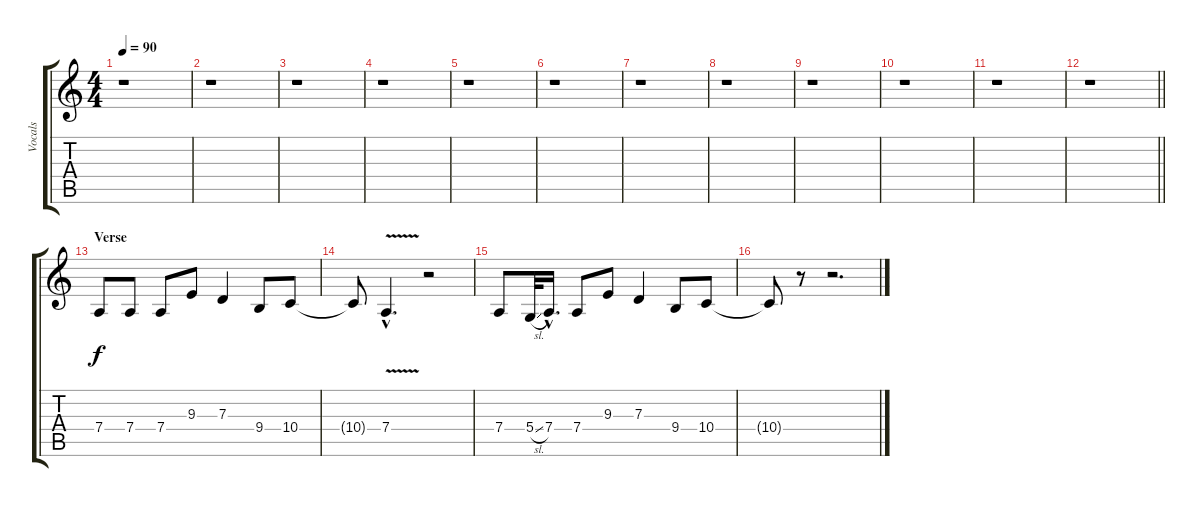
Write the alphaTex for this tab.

\track ("Vocals" "Vocals") {instrument lead6voice}
\staff {score tabs}
\tuning (E4 B3 G3 D3 A2 E2) {hide}
\ts (4 4)
\tempo 90
\clef g2
\ks c
r.1{dy f instrument lead6voice} |
\ks aminor
r.1 |
r.1 |
r.1 |
r.1 |
r.1 |
r.1 |
r.1 |
r.1 |
r.1 |
r.1 |
\barLineRight lightlight
r.1 |
\section ("" "Verse")
7.4.8 7.4.8 7.4.8 9.3.8 7.3.4 9.4.8 10.4.8 |
10.4{t}.8 7.4{v hac}.4{d} r.2 |
7.4.8 5.4{sl}.32 7.4{hac}.16{d} 7.4.8 9.3.8 7.3.4 9.4.8 10.4.8 |
10.4{t}.8 r.8 r.2{d}
